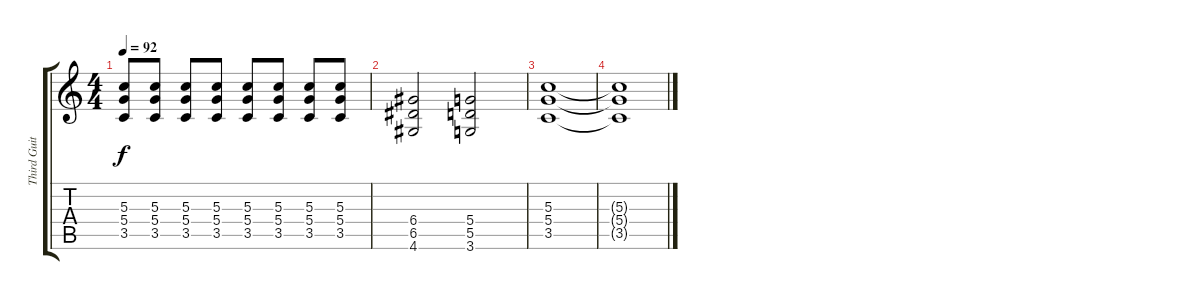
\track ("Third Guitar" "Third Guit") {instrument overdrivenguitar}
\staff {score tabs}
\tuning (E4 B3 G3 D3 A2 E2) {hide}
\ts (4 4)
\tempo 92
\clef g2
\ks c
(5.3 5.4 3.5).8{dy f} (5.3 5.4 3.5).8 (5.3 5.4 3.5).8 (5.3 5.4 3.5).8 (5.3 5.4 3.5).8 (5.3 5.4 3.5).8 (5.3 5.4 3.5).8 (5.3 5.4 3.5).8 |
(6.4 6.5 4.6).2 (5.4 5.5 3.6).2 |
(5.3 5.4 3.5).1{volume 0} |
(5.3{t} 5.4{t} 3.5{t}).1
